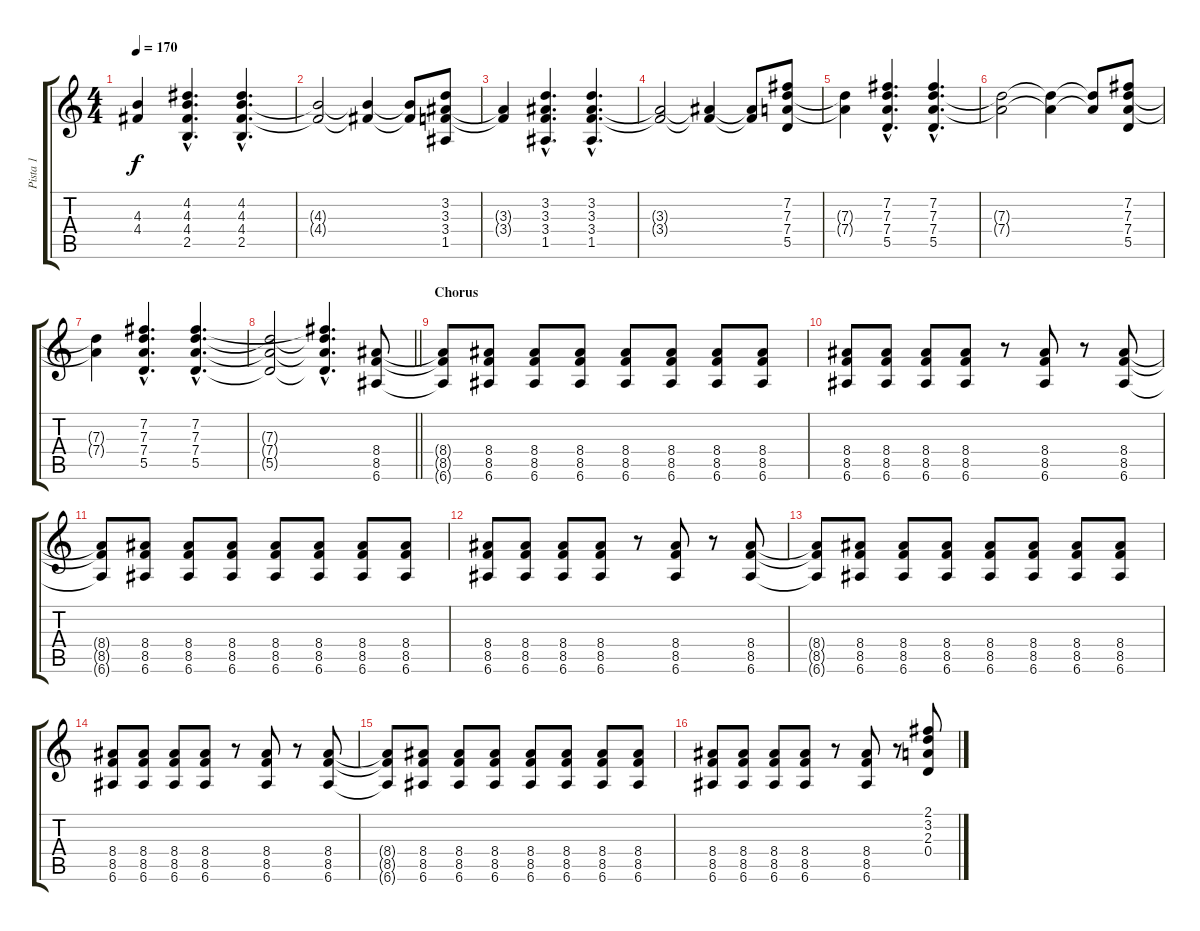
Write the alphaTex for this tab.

\track ("Pista 1" "Pista 1") {instrument electricguitarclean}
\staff {score tabs}
\tuning (E4 B3 G3 D3 A2 E2) {hide}
\ts (4 4)
\tempo 170
\clef g2
\ks c
(4.3{t} 4.4{t}).4{dy f} (4.2{hac} 4.3{hac} 4.4{hac} 2.5{hac}).4{d} (4.2{hac} 4.3{hac} 4.4{hac} 2.5{hac}).4{d} |
(4.3{t} 4.4{t}).2 (4.3{t} 4.4{t}).4 (4.3{t} 4.4{t}).8 (3.2 3.3 3.4 1.5).8 |
(3.3{t} 3.4{t}).4 (3.2{hac} 3.3{hac} 3.4{hac} 1.5{hac}).4{d} (3.2{hac} 3.3{hac} 3.4{hac} 1.5{hac}).4{d} |
(3.3{t} 3.4{t}).2 (3.3{t} 3.4{t}).4 (3.3{t} 3.4{t}).8 (7.2 7.3 7.4 5.5).8 |
(7.3{t} 7.4{t}).4 (7.2{hac} 7.3{hac} 7.4{hac} 5.5{hac}).4{d} (7.2{hac} 7.3{hac} 7.4{hac} 5.5{hac}).4{d} |
(7.3{t} 7.4{t}).2 (7.3{t} 7.4{t}).4 (7.3{t} 7.4{t}).8 (7.2 7.3 7.4 5.5).8 |
(7.3{t} 7.4{t}).4 (7.2{hac} 7.3{hac} 7.4{hac} 5.5{hac}).4{d} (7.2{hac} 7.3{hac} 7.4{hac} 5.5{hac}).4{d} |
\barLineRight lightlight
(7.3{t} 7.4{t} 5.5{t}).2 (7.2{hac t} 7.3{hac t} 7.4{hac t} 5.5{hac t}).4{d} (8.4 8.5 6.6).8 |
\section ("" "Chorus")
(8.4{t} 8.5{t} 6.6{t}).8 (8.4 8.5 6.6).8 (8.4 8.5 6.6).8 (8.4 8.5 6.6).8 (8.4 8.5 6.6).8 (8.4 8.5 6.6).8 (8.4 8.5 6.6).8 (8.4 8.5 6.6).8 |
(8.4 8.5 6.6).8 (8.4 8.5 6.6).8 (8.4 8.5 6.6).8 (8.4 8.5 6.6).8 r.8 (8.4 8.5 6.6).8 r.8 (8.4 8.5 6.6).8 |
(8.4{t} 8.5{t} 6.6{t}).8 (8.4 8.5 6.6).8 (8.4 8.5 6.6).8 (8.4 8.5 6.6).8 (8.4 8.5 6.6).8 (8.4 8.5 6.6).8 (8.4 8.5 6.6).8 (8.4 8.5 6.6).8 |
(8.4 8.5 6.6).8 (8.4 8.5 6.6).8 (8.4 8.5 6.6).8 (8.4 8.5 6.6).8 r.8 (8.4 8.5 6.6).8 r.8 (8.4 8.5 6.6).8 |
(8.4{t} 8.5{t} 6.6{t}).8 (8.4 8.5 6.6).8 (8.4 8.5 6.6).8 (8.4 8.5 6.6).8 (8.4 8.5 6.6).8 (8.4 8.5 6.6).8 (8.4 8.5 6.6).8 (8.4 8.5 6.6).8 |
(8.4 8.5 6.6).8 (8.4 8.5 6.6).8 (8.4 8.5 6.6).8 (8.4 8.5 6.6).8 r.8 (8.4 8.5 6.6).8 r.8 (8.4 8.5 6.6).8 |
(8.4{t} 8.5{t} 6.6{t}).8 (8.4 8.5 6.6).8 (8.4 8.5 6.6).8 (8.4 8.5 6.6).8 (8.4 8.5 6.6).8 (8.4 8.5 6.6).8 (8.4 8.5 6.6).8 (8.4 8.5 6.6).8 |
(8.4 8.5 6.6).8 (8.4 8.5 6.6).8 (8.4 8.5 6.6).8 (8.4 8.5 6.6).8 r.8 (8.4 8.5 6.6).8 r.8 (2.1 3.2 2.3 0.4).8
